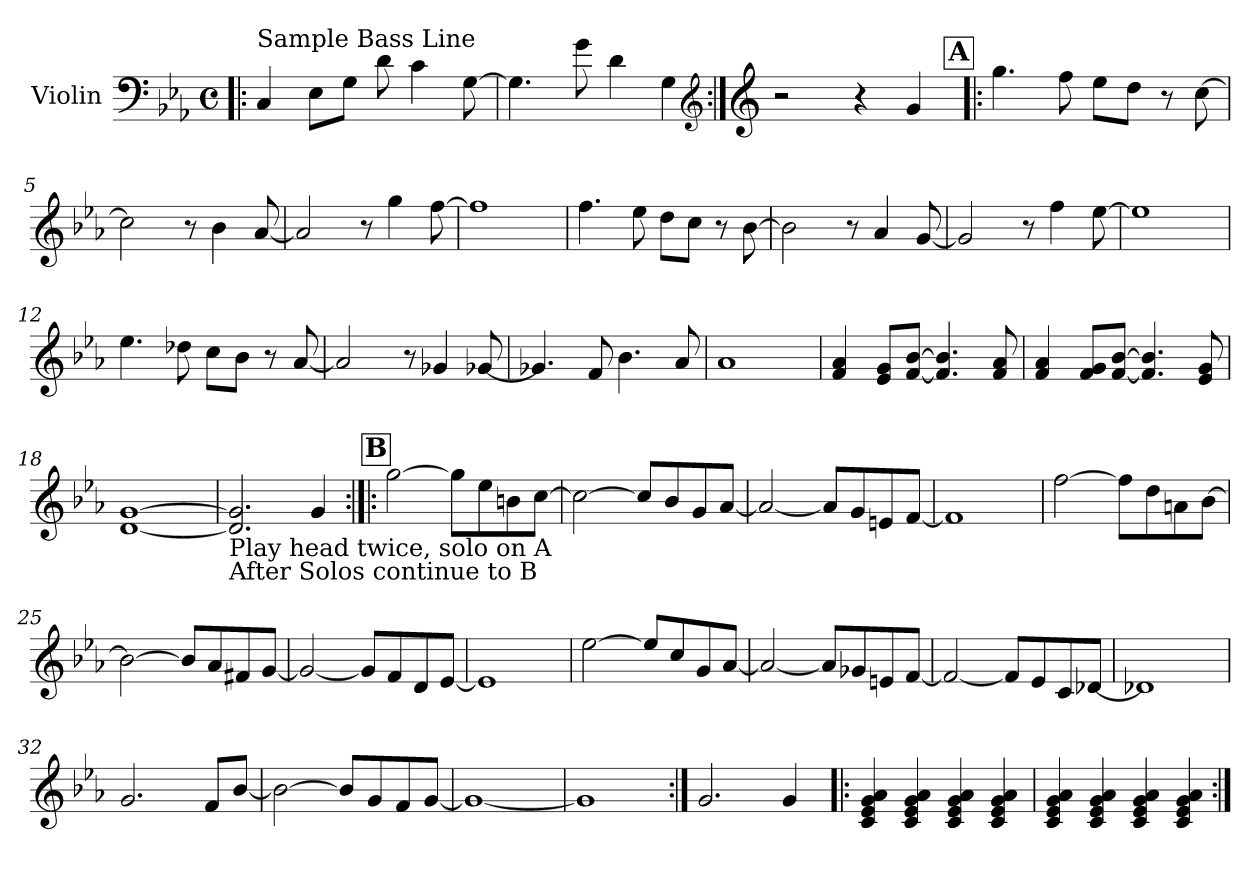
**kern
*part1
*staff1
*I"Violin
*I'Vln
*clefF4
*k[b-e-a-]
*E-:
*M4/4
*met(c)
=1!|:
!LO:TX:a:t=Sample Bass Line
4C/
8E-\L
8G\J
8d\
4c\
[8G\
=2
4.G\]
8g\
4d\
4G\
*clefG2
!!LO:LB:g=z
=3:|!
*clefG2
2r
4r
4g/
!!LO:REH:place=s1:a:t=A
=4!|:
4.gg\
8ff\
8ee-\L
8dd\J
8r
[8cc\
=5
2cc\]
8r
4b-\
[8a-/
=6
2a-/]
8r
4gg\
[8ff\
=7
1ff]
!!LO:LB:g=z
=8
4.ff\
8ee-\
8dd\L
8cc\J
8r
[8b-\
=9
2b-\]
8r
4a-/
[8g/
=10
2g/]
8r
4ff\
[8ee-\
=11
1ee-]
!!LO:LB:g=z
=12
4.ee-\
8dd-X\
8cc\L
8b-\J
8r
[8a-/
=13
2a-/]
8r
4g-X/
[8g-X/
=14
4.g-X/]
8f/
4.b-\
8a-/
=15
1a-
!!LO:LB:g=z
=16
4f/ 4a-/
8e-/ 8g/L
[8f/ [8b-/J
4.f/] 4.b-/]
8f/ 8a-/
=17
4f/ 4a-/
8f/ 8g/L
[8f/ [8b-/J
4.f/] 4.b-/]
8e-/ 8g/
=18
[1d [1g
=19
!LO:TX:b:t=Play head twice, solo on A\nAfter Solos continue to B
2.d/] 2.g/]
4g/
!!LO:LB:g=z
!!LO:REH:place=s1:a:t=B
=20:|!|:
[2gg\
8gg\L]
8ee-\
8bn\
[8cc\J
=21
2cc\_
8cc/L]
8b-/
8g/
[8a-/J
=22
2a-/_
8a-/L]
8g/
8en/
[8f/J
=23
1f]
!!LO:LB:g=z
=24
[2ff\
8ff\L]
8dd\
8an\
[8b-\J
=25
2b-\_
8b-/L]
8a-/
8f#X/
[8g/J
=26
2g/_
8g/L]
8f/
8d/
[8e-/J
=27
1e-]
!!LO:LB:g=z
=28
[2ee-\
8ee-/L]
8cc/
8g/
[8a-/J
=29
2a-/_
8a-/L]
8g-X/
8en/
[8f/J
=30
2f/_
8f/L]
8e-/
8c/
[8d-X/J
=31
1d-X]
!!LO:LB:g=z
=32
2.g/
8f/L
[8b-/J
=33
2b-\_
8b-/L]
8g/
8f/
[8g/J
=34
1g_
=35
1g]
=36:|!
2.g/
4g/
=37!|:
4c/ 4e-/ 4g/ 4a-/
4c/ 4e-/ 4g/ 4a-/
4c/ 4e-/ 4g/ 4a-/
4c/ 4e-/ 4g/ 4a-/
=38
4c/ 4e-/ 4g/ 4a-/
4c/ 4e-/ 4g/ 4a-/
4c/ 4e-/ 4g/ 4a-/
4c/ 4e-/ 4g/ 4a-/
=:|!
*-
